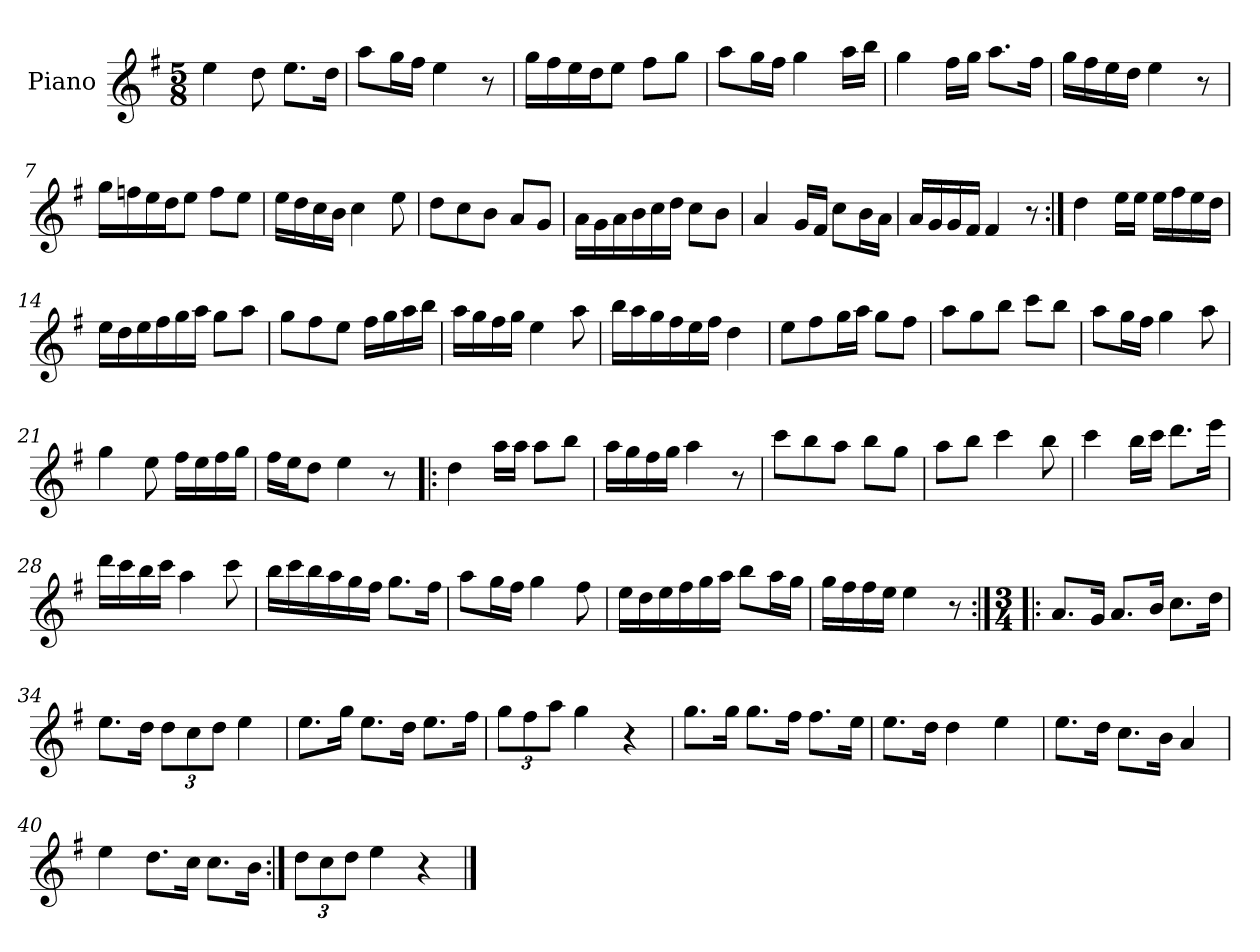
**kern
*part1
*staff1
*I"Piano
*I'Pno.
*clefG2
*k[f#]
*M5/8
=1
4ee\
8dd\
8.ee\L
16dd\Jk
=2
8aa\L
16gg\L
16ff#\JJ
4ee\
8r
=3
16gg\LL
16ff#\
16ee\
16dd\J
8ee\J
8ff#\L
8gg\J
=4
8aa\L
16gg\L
16ff#\JJ
4gg\
16aa\LL
16bb\JJ
=5
4gg\
16ff#\LL
16gg\JJ
8.aa\L
16ff#\Jk
=6
16gg\LL
16ff#\
16ee\
16dd\JJ
4ee\
8r
!!LO:LB:g=z
=7
16gg\LL
16ffn\
16ee\
16dd\J
8ee\J
8ff\L
8ee\J
=8
16ee\LL
16dd\
16cc\
16b\JJ
4cc\
8ee\
=9
8dd\L
8cc\
8b\J
8a/L
8g/J
=10
16a\LL
16g\
16a\
16b\
16cc\
16dd\JJ
8cc\L
8b\J
=11
4a/
16g/LL
16f#/JJ
8cc\L
16b\L
16a\JJ
=12
16a/LL
16g/
16g/
16f#/JJ
4f#/
8r
!!LO:LB:g=z
=13:|!
4dd\
16ee\LL
16ee\JJ
16ee\LL
16ff#\
16ee\
16dd\JJ
=14
16ee\LL
16dd\
16ee\
16ff#\
16gg\
16aa\JJ
8gg\L
8aa\J
=15
8gg\L
8ff#\
8ee\J
16ff#\LL
16gg\
16aa\
16bb\JJ
=16
16aa\LL
16gg\
16ff#\
16gg\JJ
4ee\
8aa\
=17
16bb\LL
16aa\
16gg\
16ff#\
16ee\
16ff#\JJ
4dd\
=18
8ee\L
8ff#\
16gg\L
16aa\JJ
8gg\L
8ff#\J
!!LO:LB:g=z
=19
8aa\L
8gg\
8bb\J
8ccc\L
8bb\J
=20
8aa\L
16gg\L
16ff#\JJ
4gg\
8aa\
=21
4gg\
8ee\
16ff#\LL
16ee\
16ff#\
16gg\JJ
=22
16ff#\LL
16ee\J
8dd\J
4ee\
8r
=23!|:
4dd\
16aa\LL
16aa\JJ
8aa\L
8bb\J
=24
16aa\LL
16gg\
16ff#\
16gg\JJ
4aa\
8r
=25
8ccc\L
8bb\
8aa\J
8bb\L
8gg\J
!!LO:LB:g=z
=26
8aa\L
8bb\J
4ccc\
8bb\
=27
4ccc\
16bb\LL
16ccc\JJ
8.ddd\L
16eee\Jk
=28
16ddd\LL
16ccc\
16bb\
16ccc\JJ
4aa\
8ccc\
=29
16bb\LL
16ccc\
16bb\
16aa\
16gg\
16ff#\JJ
8.gg\L
16ff#\Jk
=30
8aa\L
16gg\L
16ff#\JJ
4gg\
8ff#\
!!LO:LB:g=z
=31
16ee\LL
16dd\
16ee\
16ff#\
16gg\
16aa\JJ
8bb\L
16aa\L
16gg\JJ
=32
16gg\LL
16ff#\
16ff#\
16ee\JJ
4ee\
8r
=33:|!|:
*M3/4
8.a/L
16g/Jk
8.a/L
16b/Jk
8.cc\L
16dd\Jk
=34
8.ee\L
16dd\Jk
*Xbrackettup
12dd\L
12cc\
12dd\J
4ee\
=35
8.ee\L
16gg\Jk
8.ee\L
16dd\Jk
8.ee\L
16ff#\Jk
!!LO:LB:g=z
=36
12gg\L
12ff#\
12aa\J
4gg\
4r
=37
8.gg\L
16gg\Jk
8.gg\L
16ff#\Jk
8.ff#\L
16ee\Jk
=38
8.ee\L
16dd\Jk
4dd\
4ee\
=39
8.ee\L
16dd\Jk
8.cc\L
16b\Jk
4a/
=40
4ee\
8.dd\L
16cc\Jk
8.cc\L
16b\Jk
=41:|!
12dd\L
12cc\
12dd\J
4ee\
4r
==
*-
